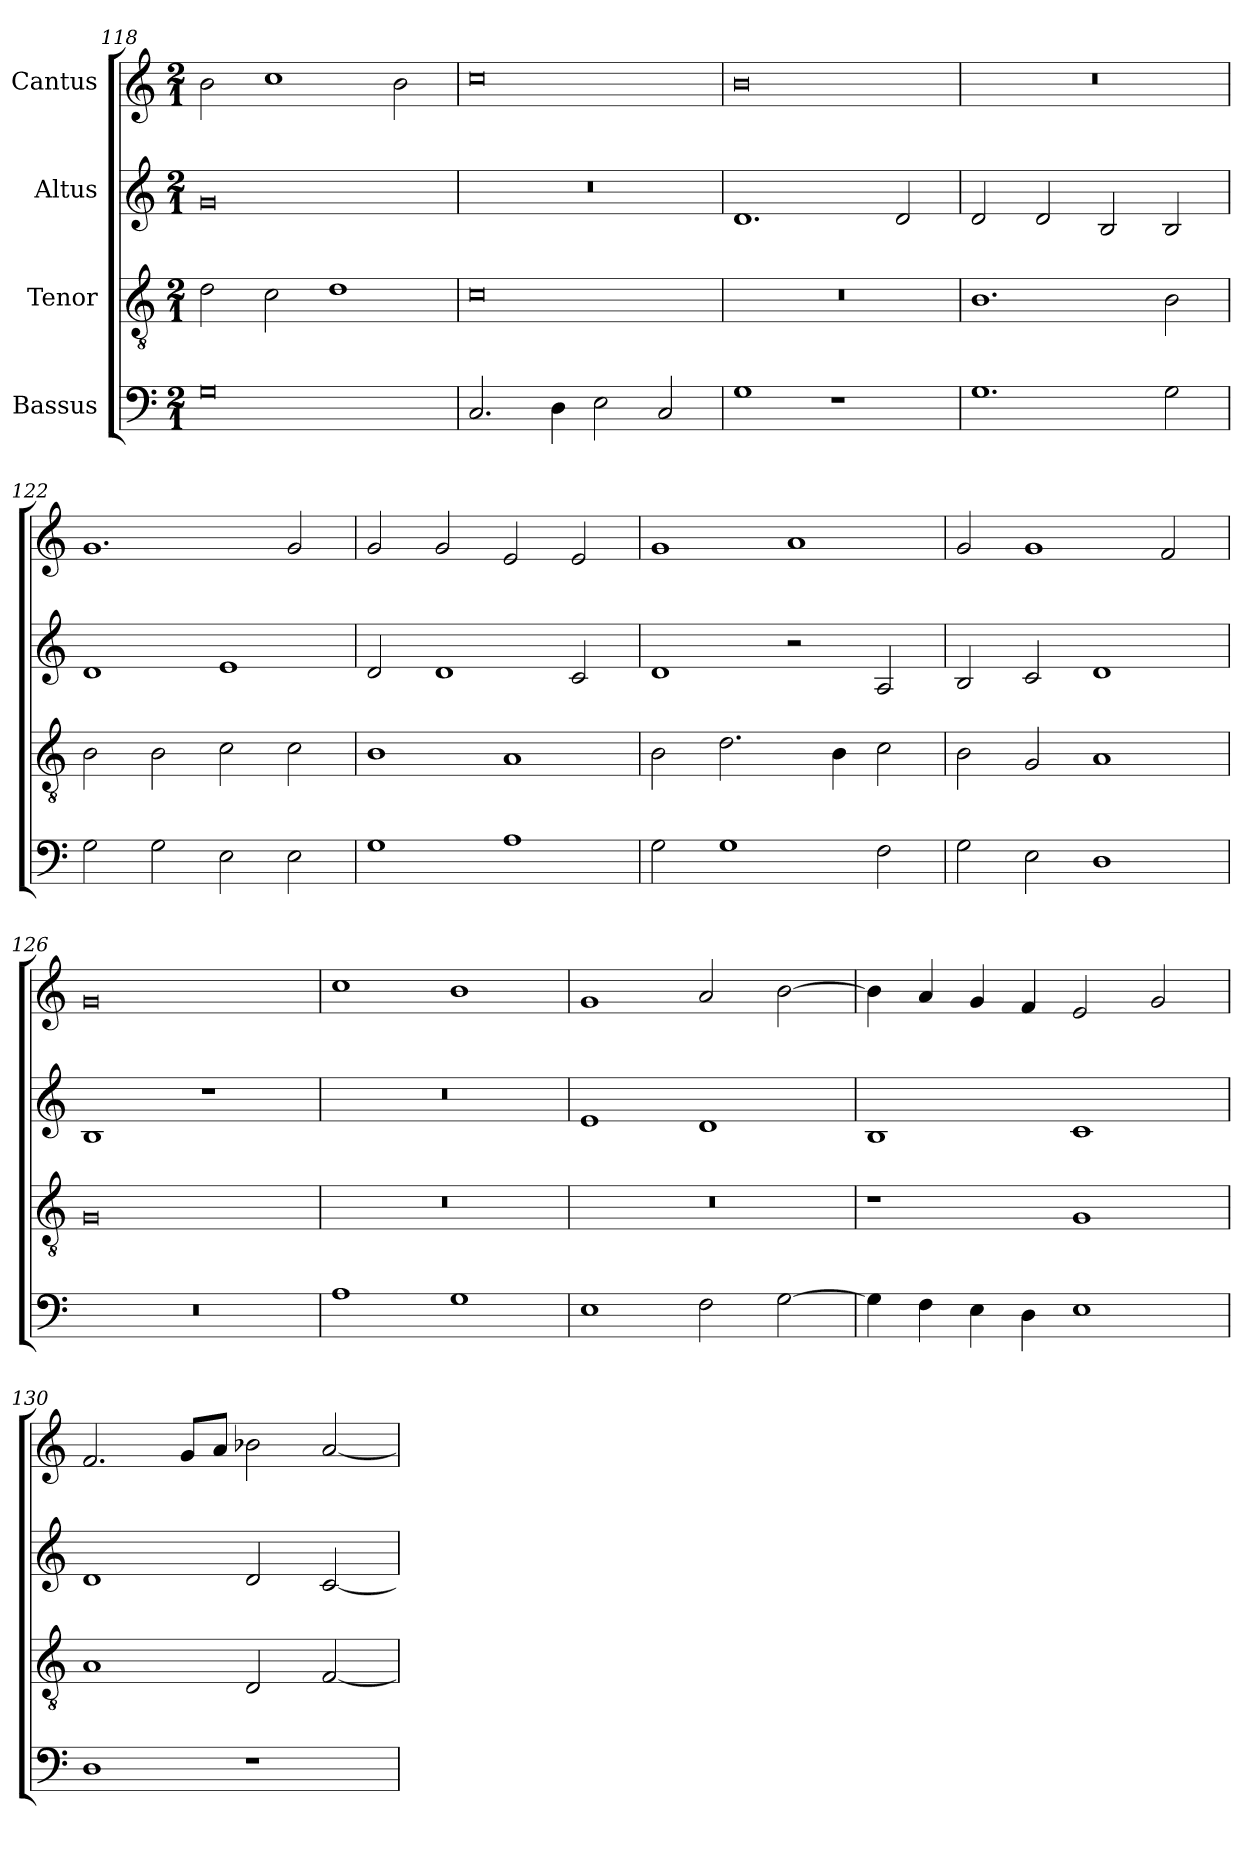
**kern	**kern	**kern	**kern
*part4	*part3	*part2	*part1
*staff4	*staff3	*staff2	*staff1
*I"Bassus	*I"Tenor	*I"Altus	*I"Cantus
*clefF4	*clefGv2	*clefG2	*clefG2
*	*ITrd7c12	*	*
*k[]	*k[]	*k[]	*k[]
*C:	*C:	*C:	*C:
*M2/1	*M2/1	*M2/1	*M2/1
=118	=118	=118	=118
0Gi	2Di\	0gi	2bi\
.	2Ci\	.	1cci
.	1Di	.	.
.	.	.	2bi\
=119	=119	=119	=119
!	!	!LO:N:vis=1	!
2.Ci/	0Ci	0r	0cci
4Di\	.	.	.
2Ei\	.	.	.
2Ci/	.	.	.
=120	=120	=120	=120
!	!LO:N:vis=1	!	!
1Gi	0r	1.di	0bi
1r	.	.	.
.	.	2di/	.
!!LO:LB:g=z
=121	=121	=121	=121
!	!	!	!LO:N:vis=1
1.Gi	1.BBi	2di/	0r
.	.	2di/	.
.	.	2Bi/	.
2Gi\	2BBi\	2Bi/	.
=122	=122	=122	=122
2Gi\	2BBi\	1di	1.gi
2Gi\	2BBi\	.	.
2Ei\	2Ci\	1ei	.
2Ei\	2Ci\	.	2gi/
=123	=123	=123	=123
1Gi	1BBi	2di/	2gi/
.	.	1di	2gi/
1Ai	1AAi	.	2ei/
.	.	2ci/	2ei/
=124	=124	=124	=124
2Gi\	2BBi\	1di	1gi
1Gi	2.Di\	.	.
.	.	2r	1ai
.	4BBi\	.	.
2Fi\	2Ci\	2Ai/	.
=125	=125	=125	=125
2Gi\	2BBi\	2Bi/	2gi/
2Ei\	2GGi/	2ci/	1gi
1Di	1AAi	1di	.
.	.	.	2fi/
=126	=126	=126	=126
!LO:N:vis=1	!	!	!
0r	0GGi	1Bi	0gi
.	.	1r	.
!!LO:LB:g=z
=127	=127	=127	=127
!	!LO:N:vis=1	!LO:N:vis=1	!
1Ai	0r	0r	1cci
1Gi	.	.	1bi
=128	=128	=128	=128
!	!LO:N:vis=1	!	!
1Ei	0r	1ei	1gi
2Fi\	.	1di	2ai/
[>2Gi\	.	.	[>2bi\
=129	=129	=129	=129
4Gi\]	1r	1Bi	4bi\]
4Fi\	.	.	4ai/
4Ei\	.	.	4gi/
4Di\	.	.	4fi/
1Ei	1GGi	1ci	2ei/
.	.	.	2gi/
=130	=130	=130	=130
1Di	1AAi	1di	2.fi/
.	.	.	8gi/L
.	.	.	8ai/J
1r	2DDi/	2di/	2b-Xi\
.	[<2FFi/	[<2ci/	[<2ai/
=	=	=	=
*-	*-	*-	*-
